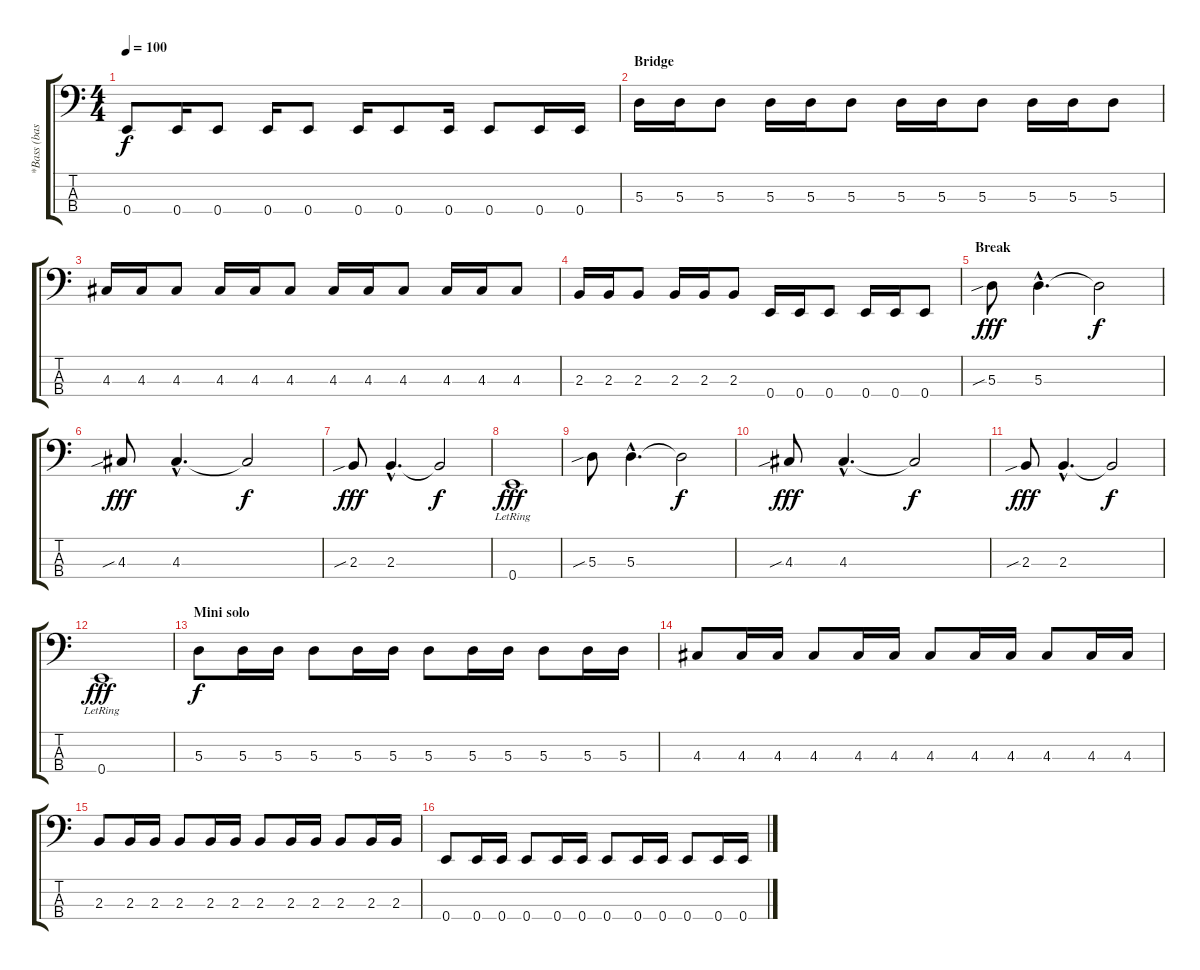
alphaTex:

\track ("*Bass (bass_line)" "*Bass (bas") {instrument electricbasspick}
\staff {score tabs}
\tuning (G2 D2 A1 E1) {hide}
\ts (4 4)
\tempo 100
\clef f4
\ks c
0.4.8{dy f} 0.4.16 0.4.8 0.4.16 0.4.8 0.4.16 0.4.8 0.4.16 0.4.8 0.4.16 0.4.16 |
\section ("" "Bridge")
5.3.16 5.3.16 5.3.8 5.3.16 5.3.16 5.3.8 5.3.16 5.3.16 5.3.8 5.3.16 5.3.16 5.3.8 |
4.3.16 4.3.16 4.3.8 4.3.16 4.3.16 4.3.8 4.3.16 4.3.16 4.3.8 4.3.16 4.3.16 4.3.8 |
2.3.16 2.3.16 2.3.8 2.3.16 2.3.16 2.3.8 0.4.16 0.4.16 0.4.8 0.4.16 0.4.16 0.4.8 |
\section ("" "Break")
5.3{sib}.8{dy fff} 5.3{hac}.4{d} 5.3{t}.2{dy f} |
4.3{sib}.8{dy fff} 4.3{hac}.4{d} 4.3{t}.2{dy f} |
2.3{sib}.8{dy fff} 2.3{hac}.4{d} 2.3{t}.2{dy f} |
0.4{lr}.1{dy fff} |
5.3{sib}.8 5.3{hac}.4{d} 5.3{t}.2{dy f} |
4.3{sib}.8{dy fff} 4.3{hac}.4{d} 4.3{t}.2{dy f} |
2.3{sib}.8{dy fff} 2.3{hac}.4{d} 2.3{t}.2{dy f} |
0.4{lr}.1{dy fff} |
\section ("" "Mini solo")
5.3.8{dy f volume 13} 5.3.16 5.3.16 5.3.8 5.3.16 5.3.16 5.3.8 5.3.16 5.3.16 5.3.8 5.3.16 5.3.16 |
4.3.8 4.3.16 4.3.16 4.3.8 4.3.16 4.3.16 4.3.8 4.3.16 4.3.16 4.3.8 4.3.16 4.3.16 |
2.3.8 2.3.16 2.3.16 2.3.8 2.3.16 2.3.16 2.3.8 2.3.16 2.3.16 2.3.8 2.3.16 2.3.16 |
0.4.8 0.4.16 0.4.16 0.4.8 0.4.16 0.4.16 0.4.8 0.4.16 0.4.16 0.4.8 0.4.16 0.4.16
